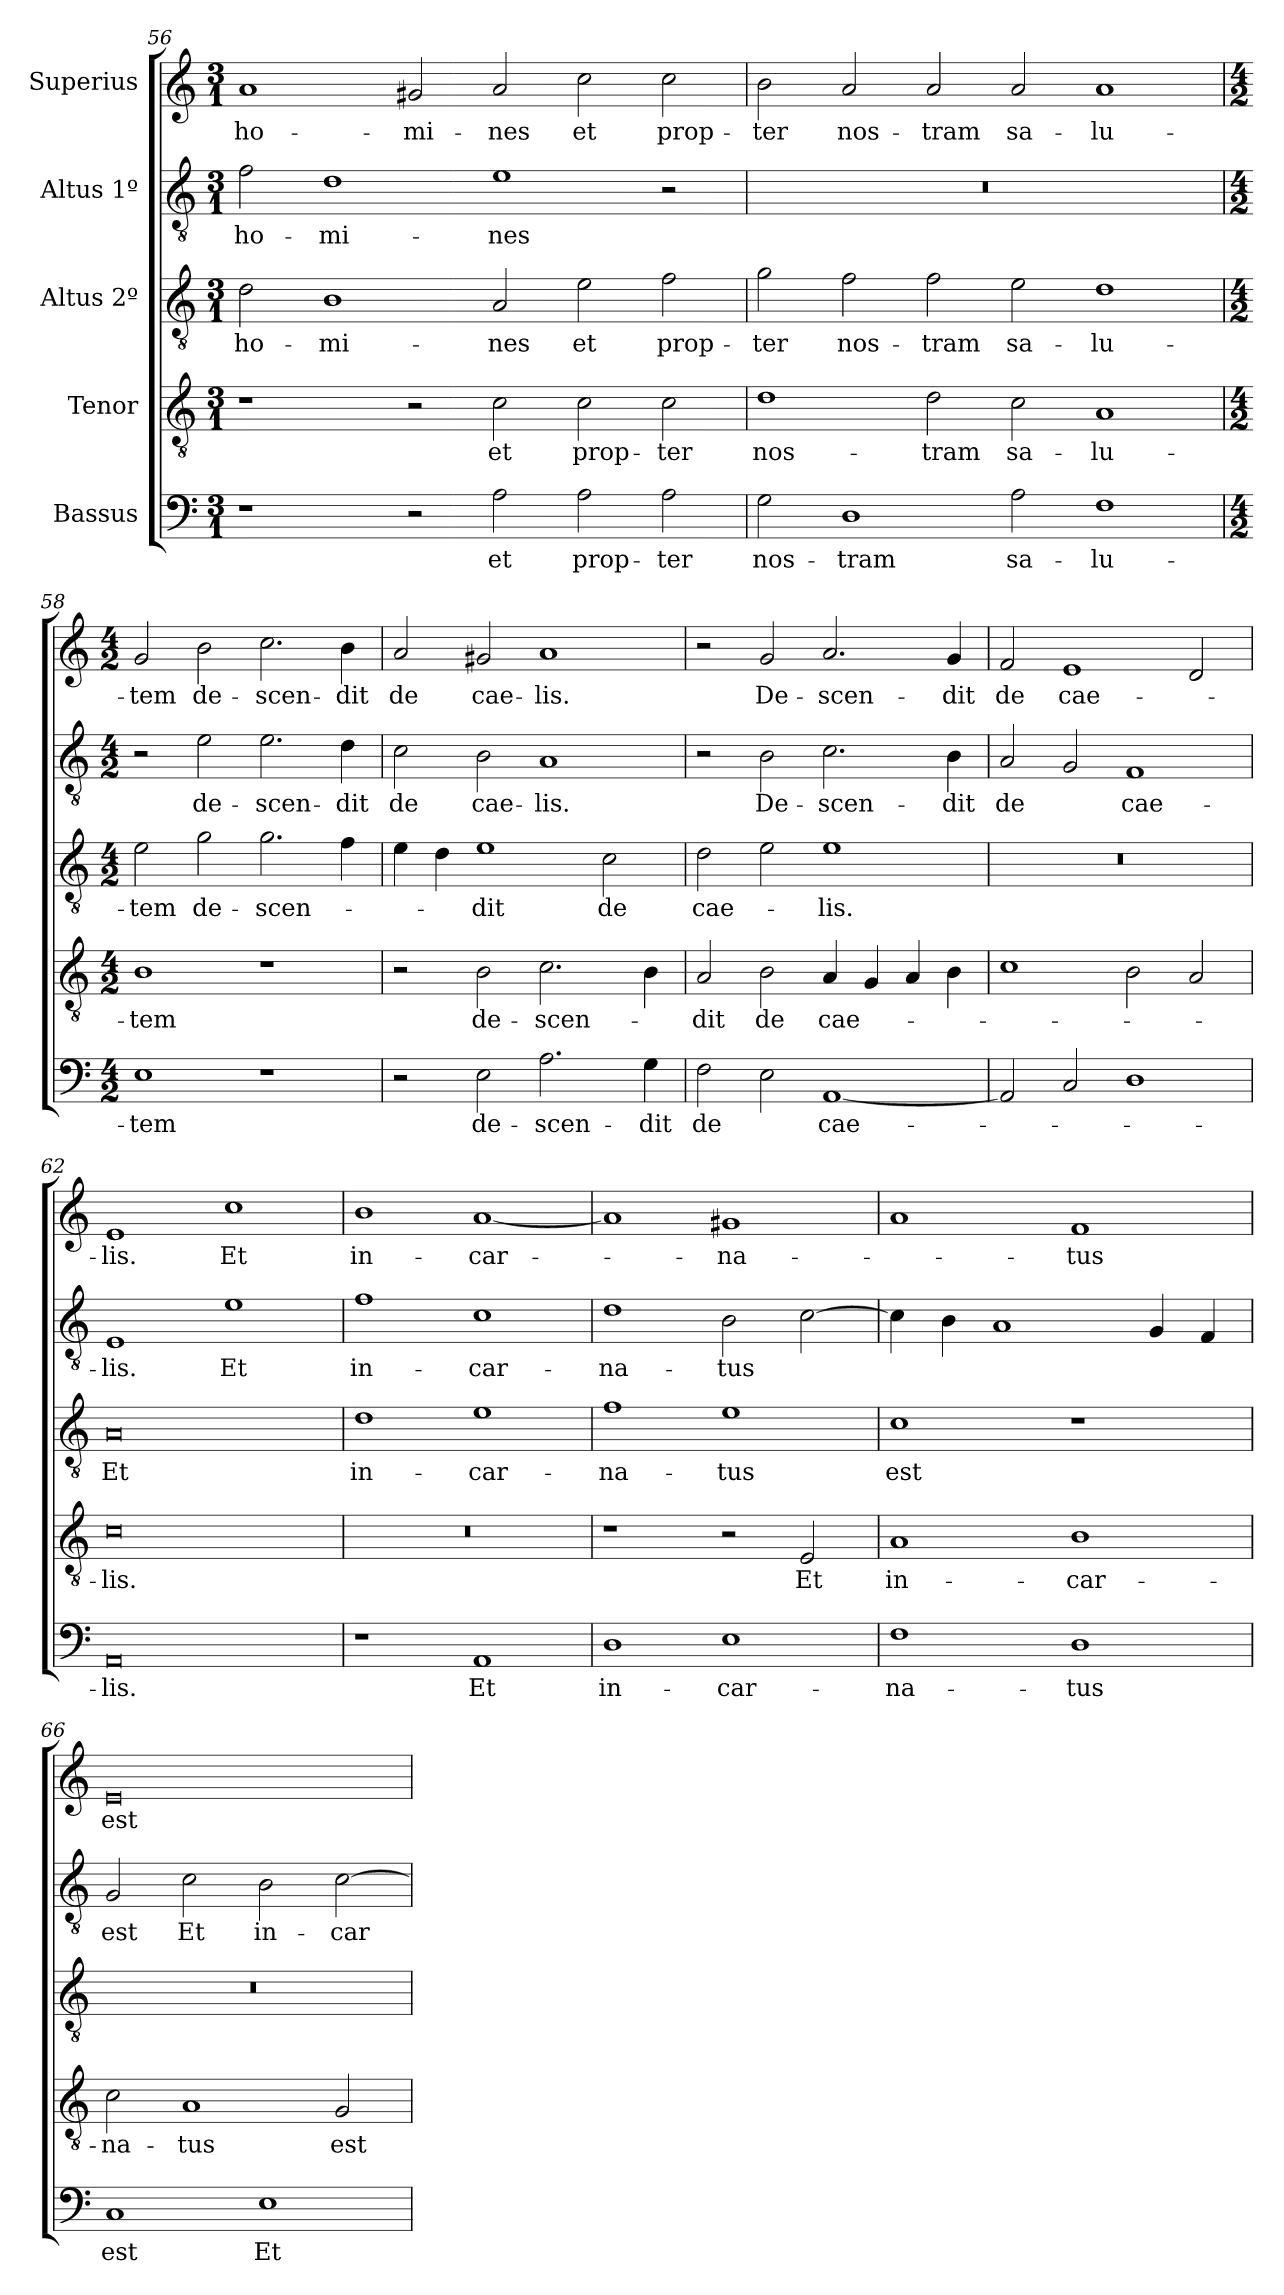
**kern	**text	**kern	**text	**kern	**text	**kern	**text	**kern	**text
*part5	*part5	*part4	*part4	*part3	*part3	*part2	*part2	*part1	*part1
*staff5	*staff5	*staff4	*staff4	*staff3	*staff3	*staff2	*staff2	*staff1	*staff1
*I"Bassus	*	*I"Tenor	*	*I"Altus 2º	*	*I"Altus 1º	*	*I"Superius	*
*clefF4	*	*clefGv2	*	*clefGv2	*	*clefGv2	*	*clefG2	*
*k[]	*	*k[]	*	*k[]	*	*k[]	*	*k[]	*
*M3/1	*	*M3/1	*	*M3/1	*	*M3/1	*	*M3/1	*
=56	=56	=56	=56	=56	=56	=56	=56	=56	=56
1r	.	1r	.	2d\	ho-	2f\	ho-	1a/	ho-
.	.	.	.	1B\	-mi-	1d\	-mi-	.	.
2r	.	2r	.	.	.	.	.	2g#X/	-mi-
2A\	et	2c\	et	2A/	-nes	1e\	-nes	2a/	-nes
2A\	prop-	2c\	prop-	2e\	et	.	.	2cc\	et
2A\	-ter	2c\	-ter	2f\	prop-	2r	.	2cc\	prop-
=57	=57	=57	=57	=57	=57	=57	=57	=57	=57
!	!	!	!	!	!	!LO:N:vis=0	!	!	!
2G\	nos-	1d\	nos-	2g\	-ter	0.r	.	2b\	-ter
1D\	-tram	.	.	2f\	nos-	.	.	2a/	nos-
.	.	2d\	-tram	2f\	-tram	.	.	2a/	-tram
2A\	sa-	2c\	sa-	2e\	sa-	.	.	2a/	sa-
1F\	-lu-	1A/	-lu-	1d\	-lu-	.	.	1a/	-lu-
=58	=58	=58	=58	=58	=58	=58	=58	=58	=58
*M4/2	*	*M4/2	*	*M4/2	*	*M4/2	*	*M4/2	*
1E\	-tem	1B\	-tem	2e\	-tem	2r	.	2g/	-tem
.	.	.	.	2g\	de-	2e\	de-	2b\	de-
1r	.	1r	.	2.g\	-scen-	2.e\	-scen-	2.cc\	-scen-
.	.	.	.	4f\	.	4d\	-dit	4b\	-dit
=59	=59	=59	=59	=59	=59	=59	=59	=59	=59
2r	.	2r	.	4e\	.	2c\	de	2a/	de
.	.	.	.	4d\	.	.	.	.	.
2E\	de-	2B\	de-	1e\	-dit	2B\	cae-	2g#X/	cae-
2.A\	-scen-	2.c\	-scen-	.	.	1A/	-lis.	1a/	-lis.
.	.	.	.	2c\	de	.	.	.	.
4G\	-dit	4B\	.	.	.	.	.	.	.
=60	=60	=60	=60	=60	=60	=60	=60	=60	=60
2F\	de	2A/	-dit	2d\	cae-	2r	.	2r	.
2E\	.	2B\	de	2e\	.	2B\	De-	2g/	De-
[1AA/	cae-	4A/	cae-	1e\	-lis.	2.c\	-scen-	2.a/	-scen-
.	.	4G/	.	.	.	.	.	.	.
.	.	4A/	.	.	.	.	.	.	.
.	.	4B\	.	.	.	4B\	-dit	4g/	-dit
=61	=61	=61	=61	=61	=61	=61	=61	=61	=61
2AA/]	.	1c\	.	0r	.	2A/	de	2f/	de
2C/	.	.	.	.	.	2G/	.	1e/	cae-
1D\	.	2B\	.	.	.	1F/	cae-	.	.
.	.	2A/	.	.	.	.	.	2d/	.
=62	=62	=62	=62	=62	=62	=62	=62	=62	=62
0AA/	-lis.	0c\	-lis.	0A/	Et	1E/	-lis.	1e/	-lis.
.	.	.	.	.	.	1e\	Et	1cc\	Et
=63	=63	=63	=63	=63	=63	=63	=63	=63	=63
1r	.	0r	.	1d\	in-	1f\	in-	1b\	in-
1AA/	Et	.	.	1e\	-car-	1c\	-car-	[1a/	-car-
=64	=64	=64	=64	=64	=64	=64	=64	=64	=64
1D\	in-	1r	.	1f\	-na-	1d\	-na-	1a/]	.
1E\	-car-	2r	.	1e\	-tus	2B\	-tus	1g#X/	-na-
.	.	2E/	Et	.	.	[2c\	.	.	.
=65	=65	=65	=65	=65	=65	=65	=65	=65	=65
1F\	-na-	1A/	in-	1c\	est	4c\]	.	1a/	.
.	.	.	.	.	.	4B\	.	.	.
.	.	.	.	.	.	1A/	.	.	.
1D\	-tus	1B\	-car-	1r	.	.	.	1f/	-tus
.	.	.	.	.	.	4G/	.	.	.
.	.	.	.	.	.	4F/	.	.	.
=66	=66	=66	=66	=66	=66	=66	=66	=66	=66
1C/	est	2c\	-na-	0r	.	2G/	est	0e/	est
.	.	1A/	-tus	.	.	2c\	Et	.	.
1E\	Et	.	.	.	.	2B\	in-	.	.
.	.	2G/	est	.	.	[2c\	-car-	.	.
=	=	=	=	=	=	=	=	=	=
*-	*-	*-	*-	*-	*-	*-	*-	*-	*-
